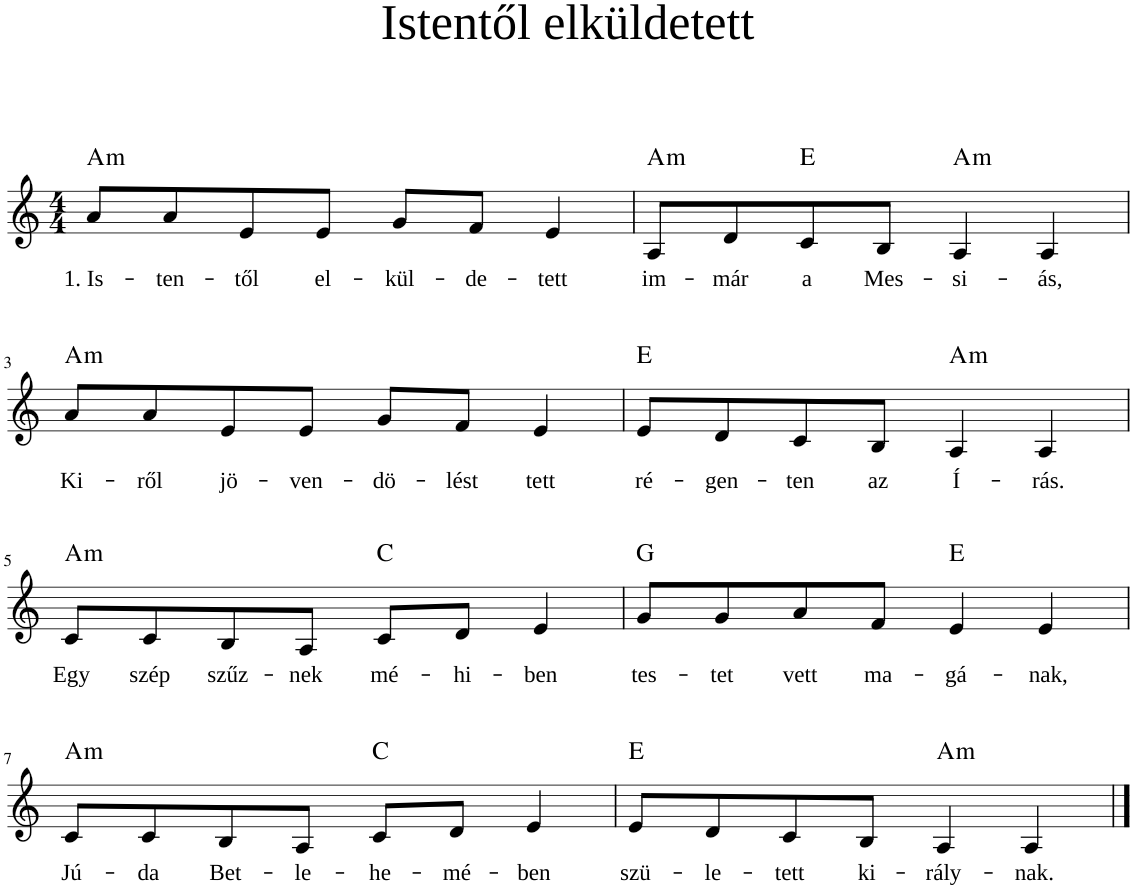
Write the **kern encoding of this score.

**kern	**text	**harte
*part1	*part1	*part1
*staff1	*staff1	*
*I"Voice	*	*
*clefG2	*	*
*k[]	*	*
*M4/4	*	*
=1	=1	=1
!	!LO:LY:b	!LO:H:kt=m
8a/L	1. Is-	A:min
!	!LO:LY:b	!
8a/	-ten-	.
!	!LO:LY:b	!
8e/	-től	.
!	!LO:LY:b	!
8e/J	el-	.
!	!LO:LY:b	!
8g/L	-kül-	.
!	!LO:LY:b	!
8f/J	-de-	.
!	!LO:LY:b	!
4e/	-tett	.
=2	=2	=2
!	!LO:LY:b	!LO:H:kt=m
8A/L	im-	A:min
!	!LO:LY:b	!
8d/	-már	.
!	!LO:LY:b	!
8c/	a	E:maj
!	!LO:LY:b	!
8B/J	Mes-	.
!	!LO:LY:b	!LO:H:kt=m
4A/	-si-	A:min
!	!LO:LY:b	!
4A/	-ás,	.
!!LO:LB:g=z
=3	=3	=3
!	!LO:LY:b	!LO:H:kt=m
8a/L	Ki-	A:min
!	!LO:LY:b	!
8a/	-ről	.
!	!LO:LY:b	!
8e/	jö-	.
!	!LO:LY:b	!
8e/J	-ven-	.
!	!LO:LY:b	!
8gn/L	-dö-	.
!	!LO:LY:b	!
8f/J	-lést	.
!	!LO:LY:b	!
4e/	tett	.
=4	=4	=4
!	!LO:LY:b	!
8e/L	ré-	E:maj
!	!LO:LY:b	!
8d/	-gen-	.
!	!LO:LY:b	!
8c/	-ten	.
!	!LO:LY:b	!
8B/J	az	.
!	!LO:LY:b	!LO:H:kt=m
4A/	Í-	A:min
!	!LO:LY:b	!
4A/	-rás.	.
!!LO:LB:g=z
=5	=5	=5
!	!LO:LY:b	!LO:H:kt=m
8c/L	Egy	A:min
!	!LO:LY:b	!
8c/	szép	.
!	!LO:LY:b	!
8B/	szűz-	.
!	!LO:LY:b	!
8A/J	-nek	.
!	!LO:LY:b	!
8c/L	mé-	C:maj
!	!LO:LY:b	!
8d/J	-hi-	.
!	!LO:LY:b	!
4e/	-ben	.
=6	=6	=6
!	!LO:LY:b	!
8g/L	tes-	G:maj
!	!LO:LY:b	!
8g/	-tet	.
!	!LO:LY:b	!
8a/	vett	.
!	!LO:LY:b	!
8f/J	ma-	.
!	!LO:LY:b	!
4e/	-gá-	E:maj
!	!LO:LY:b	!
4e/	-nak,	.
!!LO:LB:g=z
=7	=7	=7
!	!LO:LY:b	!LO:H:kt=m
8c/L	Jú-	A:min
!	!LO:LY:b	!
8c/	-da	.
!	!LO:LY:b	!
8B/	Bet-	.
!	!LO:LY:b	!
8A/J	-le-	.
!	!LO:LY:b	!
8c/L	-he-	C:maj
!	!LO:LY:b	!
8d/J	mé-	.
!	!LO:LY:b	!
4e/	-ben	.
=8	=8	=8
!	!LO:LY:b	!
8e/L	szü-	E:maj
!	!LO:LY:b	!
8d/	-le-	.
!	!LO:LY:b	!
8c/	-tett	.
!	!LO:LY:b	!
8B/J	ki-	.
!	!LO:LY:b	!LO:H:kt=m
4A/	-rály-	A:min
!	!LO:LY:b	!
4A/	-nak.	.
==	==	==
*-	*-	*-
